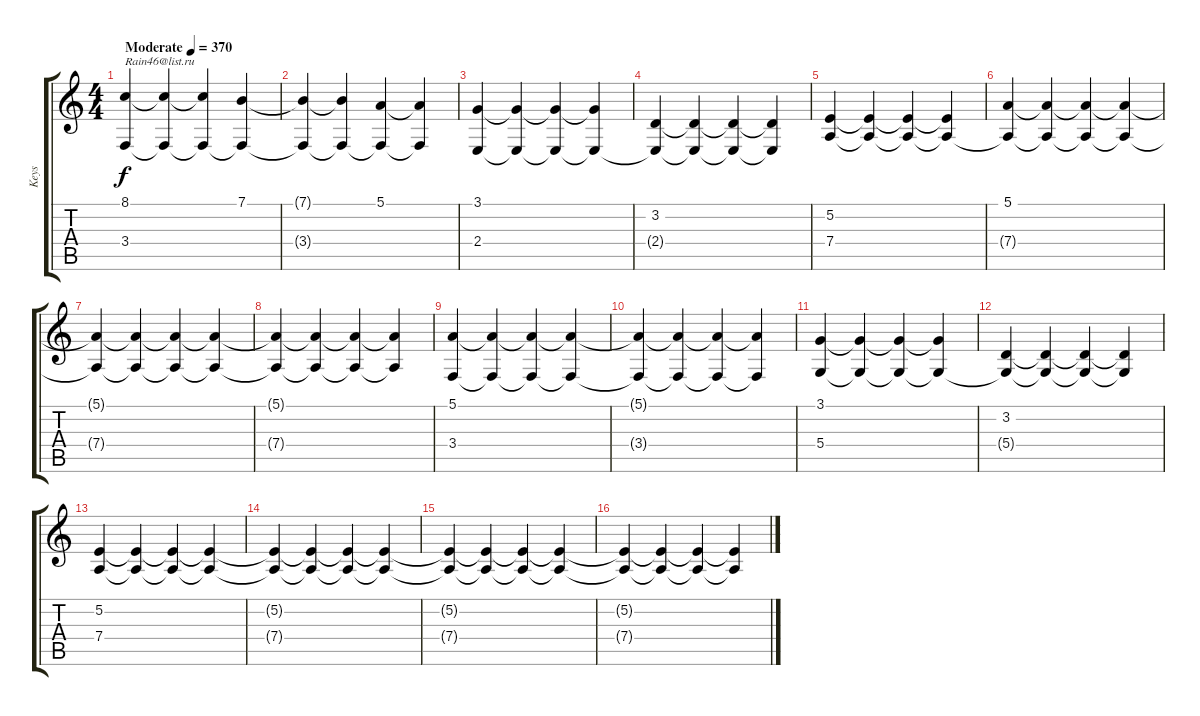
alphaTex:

\track ("Keys" "Keys") {instrument stringensemble1}
\staff {score tabs}
\tuning (E4 B3 G3 D3 A2 E2) {hide}
\ts (4 4)
\tempo (370 "Moderate")
\tempo 330
\tempo (370 "Moderate")
\clef g2
\ks c
(8.1 3.4).4{txt "Rain46@list.ru" dy f instrument stringensemble1} (8.1{t} 3.4{t}).4 (8.1{t} 3.4{t}).4 (7.1 3.4{t}).4 |
(7.1{t} 3.4{t}).4 (7.1{t} 3.4{t}).4 (5.1 3.4{t}).4 (5.1{t} 3.4{t}).4 |
(3.1 2.4).4 (3.1{t} 2.4{t}).4 (3.1{t} 2.4{t}).4 (3.1{t} 2.4{t}).4 |
(3.2 2.4{t}).4 (3.2{t} 2.4{t}).4 (3.2{t} 2.4{t}).4 (3.2{t} 2.4{t}).4 |
(5.2 7.4).4 (5.2{t} 7.4{t}).4 (5.2{t} 7.4{t}).4 (5.2{t} 7.4{t}).4 |
(5.1 7.4{t}).4 (5.1{t} 7.4{t}).4 (5.1{t} 7.4{t}).4 (5.1{t} 7.4{t}).4 |
(5.1{t} 7.4{t}).4 (5.1{t} 7.4{t}).4 (5.1{t} 7.4{t}).4 (5.1{t} 7.4{t}).4 |
(5.1{t} 7.4{t}).4 (5.1{t} 7.4{t}).4 (5.1{t} 7.4{t}).4 (5.1{t} 7.4{t}).4 |
(5.1 3.4).4 (5.1{t} 3.4{t}).4 (5.1{t} 3.4{t}).4 (5.1{t} 3.4{t}).4 |
(5.1{t} 3.4{t}).4 (5.1{t} 3.4{t}).4 (5.1{t} 3.4{t}).4 (5.1{t} 3.4{t}).4 |
(3.1 5.4).4 (3.1{t} 5.4{t}).4 (3.1{t} 5.4{t}).4 (3.1{t} 5.4{t}).4 |
(3.2 5.4{t}).4 (3.2{t} 5.4{t}).4 (3.2{t} 5.4{t}).4 (3.2{t} 5.4{t}).4 |
(5.2 7.4).4 (5.2{t} 7.4{t}).4 (5.2{t} 7.4{t}).4 (5.2{t} 7.4{t}).4 |
(5.2{t} 7.4{t}).4 (5.2{t} 7.4{t}).4 (5.2{t} 7.4{t}).4 (5.2{t} 7.4{t}).4 |
(5.2{t} 7.4{t}).4 (5.2{t} 7.4{t}).4 (5.2{t} 7.4{t}).4 (5.2{t} 7.4{t}).4 |
(5.2{t} 7.4{t}).4 (5.2{t} 7.4{t}).4 (5.2{t} 7.4{t}).4 (5.2{t} 7.4{t}).4
